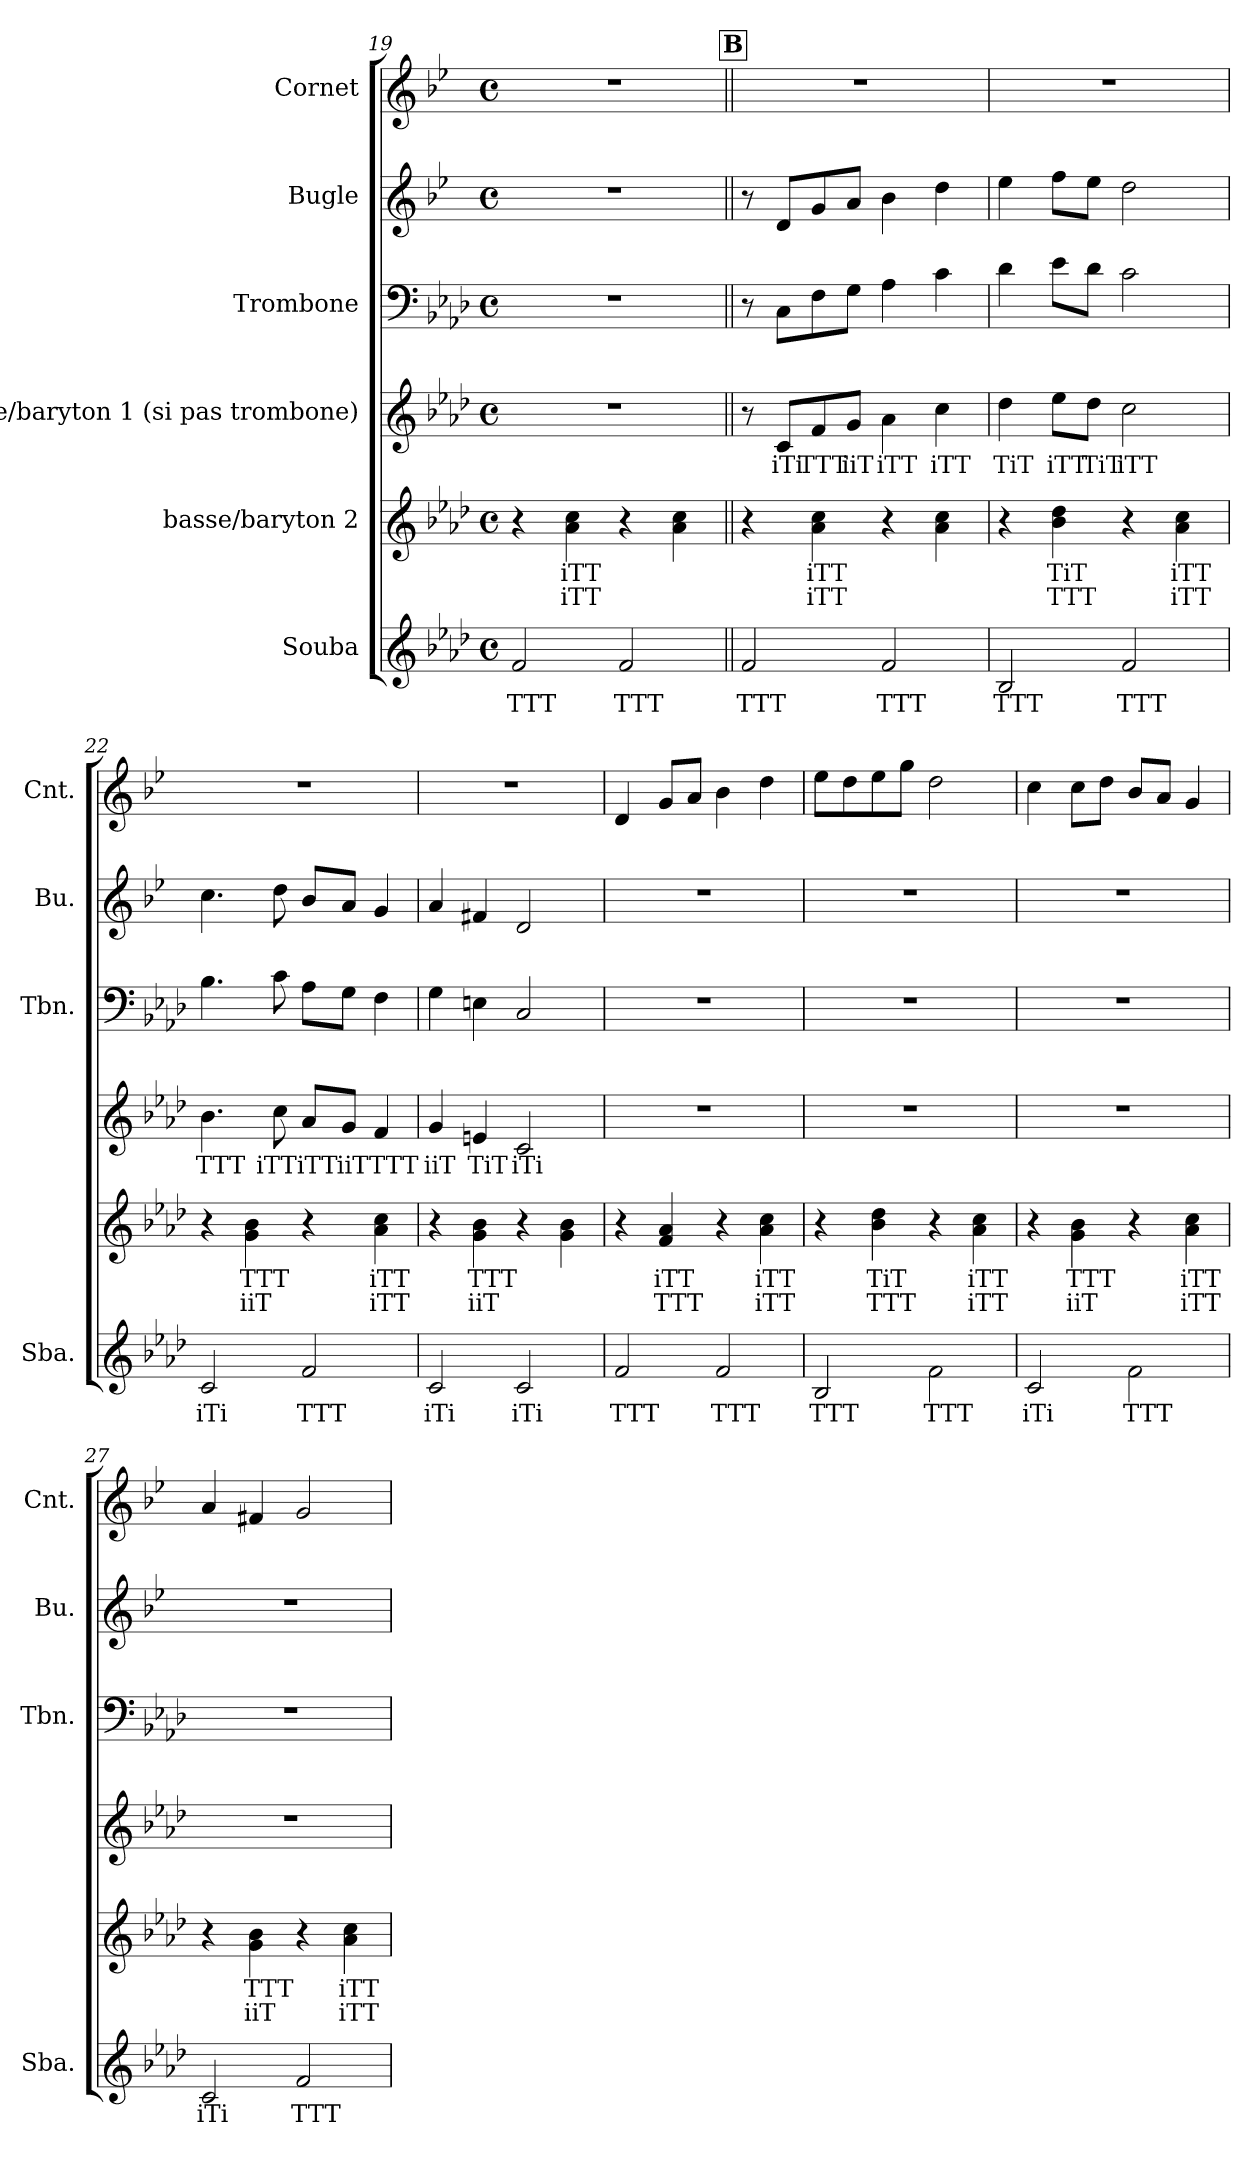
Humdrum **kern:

**kern	**text	**kern	**text	**text	**kern	**text	**kern	**kern	**kern
*part6	*part6	*part5	*part5	*part5	*part4	*part4	*part3	*part2	*part1
*staff6	*staff6	*staff5	*staff5	*staff5	*staff4	*staff4	*staff3	*staff2	*staff1
*I"Souba	*	*I"basse/baryton 2	*	*	*I"basse/baryton 1 (si pas trombone)	*	*I"Trombone	*I"Bugle	*I"Cornet
*I'Sba.	*	*	*	*	*	*	*I'Tbn.	*I'Bu.	*I'Cnt.
*clefG2	*	*clefG2	*	*	*clefG2	*	*clefF4	*clefG2	*clefG2
*ITrd15c26	*	*ITrd8c14	*	*	*ITrd8c14	*	*	*ITrd1c2	*ITrd1c2
*k[b-e-a-d-]	*	*k[b-e-a-d-]	*	*	*k[b-e-a-d-]	*	*k[b-e-a-d-]	*k[b-e-a-d-]	*k[b-e-a-d-]
*M4/4	*	*M4/4	*	*	*M4/4	*	*M4/4	*M4/4	*M4/4
*met(c)	*	*met(c)	*	*	*met(c)	*	*met(c)	*met(c)	*met(c)
=19	=19	=19	=19	=19	=19	=19	=19	=19	=19
!	!LO:LY:b	!	!	!	!	!	!	!	!
2FF/	TTT	4r	.	.	1r	.	1r	1r	1r
!	!	!	!LO:LY:b	!LO:LY:b	!	!	!	!	!
.	.	4A-\ 4c\	iTT	iTT	.	.	.	.	.
!	!LO:LY:b	!	!	!	!	!	!	!	!
2FF/	TTT	4r	.	.	.	.	.	.	.
.	.	4A-\ 4c\	.	.	.	.	.	.	.
!!LO:REH:place=s1:a:B:fs=14:t=B
=20||	=20||	=20||	=20||	=20||	=20||	=20||	=20||	=20||	=20||
!	!LO:LY:b	!	!	!	!	!	!	!	!
2FF/	TTT	4r	.	.	8r	.	8r	8r	1r
!	!	!	!	!	!	!LO:LY:b	!	!	!
.	.	.	.	.	8C/L	iTi	8C\L	8c/L	.
!	!	!	!LO:LY:b	!LO:LY:b	!	!LO:LY:b	!	!	!
.	.	4A-\ 4c\	iTT	iTT	8F/	TTT	8F\	8f/	.
!	!	!	!	!	!	!LO:LY:b	!	!	!
.	.	.	.	.	8G/J	iiT	8G\J	8g/J	.
!	!LO:LY:b	!	!	!	!	!LO:LY:b	!	!	!
2FF/	TTT	4r	.	.	4A-\	iTT	4A-\	4a-\	.
!	!	!	!	!	!	!LO:LY:b	!	!	!
.	.	4A-\ 4c\	.	.	4c\	iTT	4c\	4cc\	.
=21	=21	=21	=21	=21	=21	=21	=21	=21	=21
!	!LO:LY:b	!	!	!	!	!LO:LY:b	!	!	!
2BBB-/	TTT	4r	.	.	4d-\	TiT	4d-\	4dd-\	1r
!	!	!	!LO:LY:b	!LO:LY:b	!	!LO:LY:b	!	!	!
.	.	4B-\ 4d-\	TiT	TTT	8e-\L	iTT	8e-\L	8ee-\L	.
!	!	!	!	!	!	!LO:LY:b	!	!	!
.	.	.	.	.	8d-\J	TiT	8d-\J	8dd-\J	.
!	!LO:LY:b	!	!	!	!	!LO:LY:b	!	!	!
2FF/	TTT	4r	.	.	2c\	iTT	2c\	2cc\	.
!	!	!	!LO:LY:b	!LO:LY:b	!	!	!	!	!
.	.	4A-\ 4c\	iTT	iTT	.	.	.	.	.
!!LO:LB:g=z
=22	=22	=22	=22	=22	=22	=22	=22	=22	=22
!	!LO:LY:b	!	!	!	!	!LO:LY:b	!	!	!
2CC/	iTi	4r	.	.	4.B-\	TTT	4.B-\	4.b-\	1r
!	!	!	!LO:LY:b	!LO:LY:b	!	!	!	!	!
.	.	4G\ 4B-\	TTT	iiT	.	.	.	.	.
!	!	!	!	!	!	!LO:LY:b	!	!	!
.	.	.	.	.	8c\	iTT	8c\	8cc\	.
!	!LO:LY:b	!	!	!	!	!LO:LY:b	!	!	!
2FF/	TTT	4r	.	.	8A-/L	iTT	8A-\L	8a-/L	.
!	!	!	!	!	!	!LO:LY:b	!	!	!
.	.	.	.	.	8G/J	iiT	8G\J	8g/J	.
!	!	!	!LO:LY:b	!LO:LY:b	!	!LO:LY:b	!	!	!
.	.	4A-\ 4c\	iTT	iTT	4F/	TTT	4F\	4f/	.
=23	=23	=23	=23	=23	=23	=23	=23	=23	=23
!	!LO:LY:b	!	!	!	!	!LO:LY:b	!	!	!
2CC/	iTi	4r	.	.	4G/	iiT	4G\	4g/	1r
!	!	!	!LO:LY:b	!LO:LY:b	!	!LO:LY:b	!	!	!
.	.	4G\ 4B-\	TTT	iiT	4En/	TiT	4En\	4en/	.
!	!LO:LY:b	!	!	!	!	!LO:LY:b	!	!	!
2CC/	iTi	4r	.	.	2C/	iTi	2C/	2c/	.
.	.	4G\ 4B-\	.	.	.	.	.	.	.
=24	=24	=24	=24	=24	=24	=24	=24	=24	=24
!	!LO:LY:b	!	!	!	!	!	!	!	!
2FF/	TTT	4r	.	.	1r	.	1r	1r	4c/
!	!	!	!LO:LY:b	!LO:LY:b	!	!	!	!	!
.	.	4F/ 4A-/	iTT	TTT	.	.	.	.	8f/L
.	.	.	.	.	.	.	.	.	8g/J
!	!LO:LY:b	!	!	!	!	!	!	!	!
2FF/	TTT	4r	.	.	.	.	.	.	4a-\
!	!	!	!LO:LY:b	!LO:LY:b	!	!	!	!	!
.	.	4A-\ 4c\	iTT	iTT	.	.	.	.	4cc\
=25	=25	=25	=25	=25	=25	=25	=25	=25	=25
!	!LO:LY:b	!	!	!	!	!	!	!	!
2BBB-/	TTT	4r	.	.	1r	.	1r	1r	8dd-\L
.	.	.	.	.	.	.	.	.	8cc\
!	!	!	!LO:LY:b	!LO:LY:b	!	!	!	!	!
.	.	4B-\ 4d-\	TiT	TTT	.	.	.	.	8dd-\
.	.	.	.	.	.	.	.	.	8ff\J
!	!LO:LY:b	!	!	!	!	!	!	!	!
2FF\	TTT	4r	.	.	.	.	.	.	2cc\
!	!	!	!LO:LY:b	!LO:LY:b	!	!	!	!	!
.	.	4A-\ 4c\	iTT	iTT	.	.	.	.	.
=26	=26	=26	=26	=26	=26	=26	=26	=26	=26
!	!LO:LY:b	!	!	!	!	!	!	!	!
2CC/	iTi	4r	.	.	1r	.	1r	1r	4b-\
!	!	!	!LO:LY:b	!LO:LY:b	!	!	!	!	!
.	.	4G\ 4B-\	TTT	iiT	.	.	.	.	8b-\L
.	.	.	.	.	.	.	.	.	8cc\J
!	!LO:LY:b	!	!	!	!	!	!	!	!
2FF\	TTT	4r	.	.	.	.	.	.	8a-/L
.	.	.	.	.	.	.	.	.	8g/J
!	!	!	!LO:LY:b	!LO:LY:b	!	!	!	!	!
.	.	4A-\ 4c\	iTT	iTT	.	.	.	.	4f/
!!LO:PB:g=z
=27	=27	=27	=27	=27	=27	=27	=27	=27	=27
!	!LO:LY:b	!	!	!	!	!	!	!	!
2CC/	iTi	4r	.	.	1r	.	1r	1r	4g/
!	!	!	!LO:LY:b	!LO:LY:b	!	!	!	!	!
.	.	4G\ 4B-\	TTT	iiT	.	.	.	.	4en/
!	!LO:LY:b	!	!	!	!	!	!	!	!
2FF/	TTT	4r	.	.	.	.	.	.	2f/
!	!	!	!LO:LY:b	!LO:LY:b	!	!	!	!	!
.	.	4A-\ 4c\	iTT	iTT	.	.	.	.	.
=	=	=	=	=	=	=	=	=	=
*-	*-	*-	*-	*-	*-	*-	*-	*-	*-
